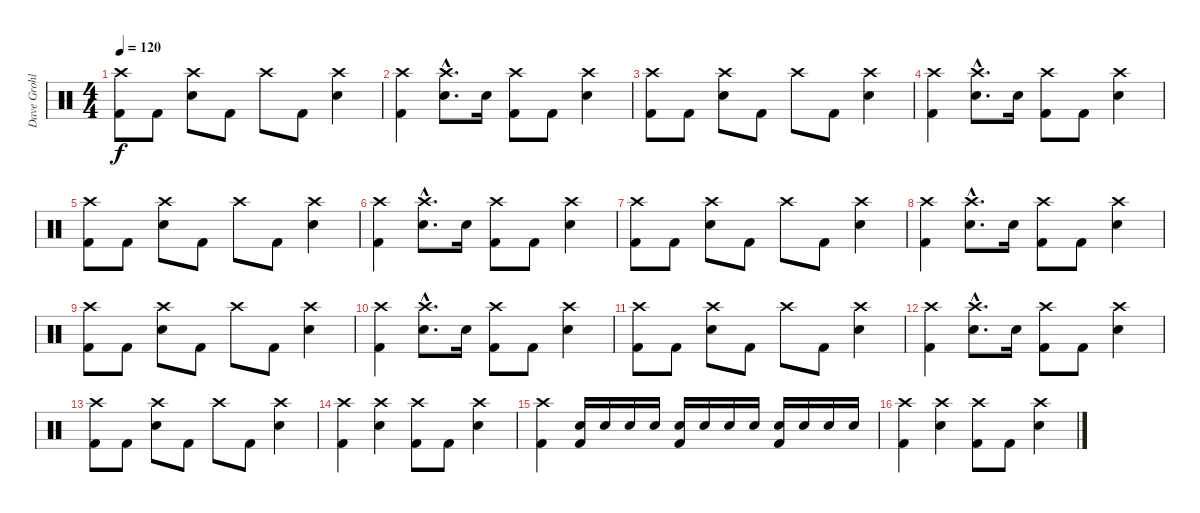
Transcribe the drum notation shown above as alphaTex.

\track ("Dave Grohl : Drums" "Dave Grohl") {instrument percussion}
\staff {score}
\articulation defaults
\ts (4 4)
\tempo 120
\clef neutral
\ks c
("Crash high (hit)" "Kick (hit) 2").8{dy f} "Kick (hit) 2".8 ("Crash high (hit)" "Snare (hit) 2").8 "Kick (hit) 2".8 "Crash high (hit)".8 "Kick (hit) 2".8 ("Crash high (hit)" "Snare (hit) 2").4 |
("Crash high (hit)" "Kick (hit) 2").4 ("Crash high (hit)"{hac} "Snare (hit) 2"{hac}).8{d} "Snare (hit) 2".16 ("Crash high (hit)" "Kick (hit) 2").8 "Kick (hit) 2".8 ("Crash high (hit)" "Snare (hit) 2").4 |
("Crash high (hit)" "Kick (hit) 2").8 "Kick (hit) 2".8 ("Crash high (hit)" "Snare (hit) 2").8 "Kick (hit) 2".8 "Crash high (hit)".8 "Kick (hit) 2".8 ("Crash high (hit)" "Snare (hit) 2").4 |
("Crash high (hit)" "Kick (hit) 2").4 ("Crash high (hit)"{hac} "Snare (hit) 2"{hac}).8{d} "Snare (hit) 2".16 ("Crash high (hit)" "Kick (hit) 2").8 "Kick (hit) 2".8 ("Crash high (hit)" "Snare (hit) 2").4 |
("Crash high (hit)" "Kick (hit) 2").8 "Kick (hit) 2".8 ("Crash high (hit)" "Snare (hit) 2").8 "Kick (hit) 2".8 "Crash high (hit)".8 "Kick (hit) 2".8 ("Crash high (hit)" "Snare (hit) 2").4 |
("Crash high (hit)" "Kick (hit) 2").4 ("Crash high (hit)"{hac} "Snare (hit) 2"{hac}).8{d} "Snare (hit) 2".16 ("Crash high (hit)" "Kick (hit) 2").8 "Kick (hit) 2".8 ("Crash high (hit)" "Snare (hit) 2").4 |
("Crash high (hit)" "Kick (hit) 2").8 "Kick (hit) 2".8 ("Crash high (hit)" "Snare (hit) 2").8 "Kick (hit) 2".8 "Crash high (hit)".8 "Kick (hit) 2".8 ("Crash high (hit)" "Snare (hit) 2").4 |
("Crash high (hit)" "Kick (hit) 2").4 ("Crash high (hit)"{hac} "Snare (hit) 2"{hac}).8{d} "Snare (hit) 2".16 ("Crash high (hit)" "Kick (hit) 2").8 "Kick (hit) 2".8 ("Crash high (hit)" "Snare (hit) 2").4 |
("Crash high (hit)" "Kick (hit) 2").8 "Kick (hit) 2".8 ("Crash high (hit)" "Snare (hit) 2").8 "Kick (hit) 2".8 "Crash high (hit)".8 "Kick (hit) 2".8 ("Crash high (hit)" "Snare (hit) 2").4 |
("Crash high (hit)" "Kick (hit) 2").4 ("Crash high (hit)"{hac} "Snare (hit) 2"{hac}).8{d} "Snare (hit) 2".16 ("Crash high (hit)" "Kick (hit) 2").8 "Kick (hit) 2".8 ("Crash high (hit)" "Snare (hit) 2").4 |
("Crash high (hit)" "Kick (hit) 2").8 "Kick (hit) 2".8 ("Crash high (hit)" "Snare (hit) 2").8 "Kick (hit) 2".8 "Crash high (hit)".8 "Kick (hit) 2".8 ("Crash high (hit)" "Snare (hit) 2").4 |
("Crash high (hit)" "Kick (hit) 2").4 ("Crash high (hit)"{hac} "Snare (hit) 2"{hac}).8{d} "Snare (hit) 2".16 ("Crash high (hit)" "Kick (hit) 2").8 "Kick (hit) 2".8 ("Crash high (hit)" "Snare (hit) 2").4 |
("Crash high (hit)" "Kick (hit) 2").8 "Kick (hit) 2".8 ("Crash high (hit)" "Snare (hit) 2").8 "Kick (hit) 2".8 "Crash high (hit)".8 "Kick (hit) 2".8 ("Crash high (hit)" "Snare (hit) 2").4 |
("Crash high (hit)" "Kick (hit) 2").4 ("Crash high (hit)" "Snare (hit) 2").4 ("Crash high (hit)" "Kick (hit) 2").8 "Kick (hit) 2".8 ("Crash high (hit)" "Snare (hit) 2").4 |
("Crash high (hit)" "Kick (hit) 2").4 ("Kick (hit) 2" "Snare (hit) 2").16 "Snare (hit) 2".16 "Snare (hit) 2".16 "Snare (hit) 2".16 ("Kick (hit) 2" "Snare (hit) 2").16 "Snare (hit) 2".16 "Snare (hit) 2".16 "Snare (hit) 2".16 ("Kick (hit) 2" "Snare (hit) 2").16 "Snare (hit) 2".16 "Snare (hit) 2".16 "Snare (hit) 2".16 |
("Crash high (hit)" "Kick (hit) 2").4 ("Crash high (hit)" "Snare (hit) 2").4 ("Crash high (hit)" "Kick (hit) 2").8 "Kick (hit) 2".8 ("Crash high (hit)" "Snare (hit) 2").4
